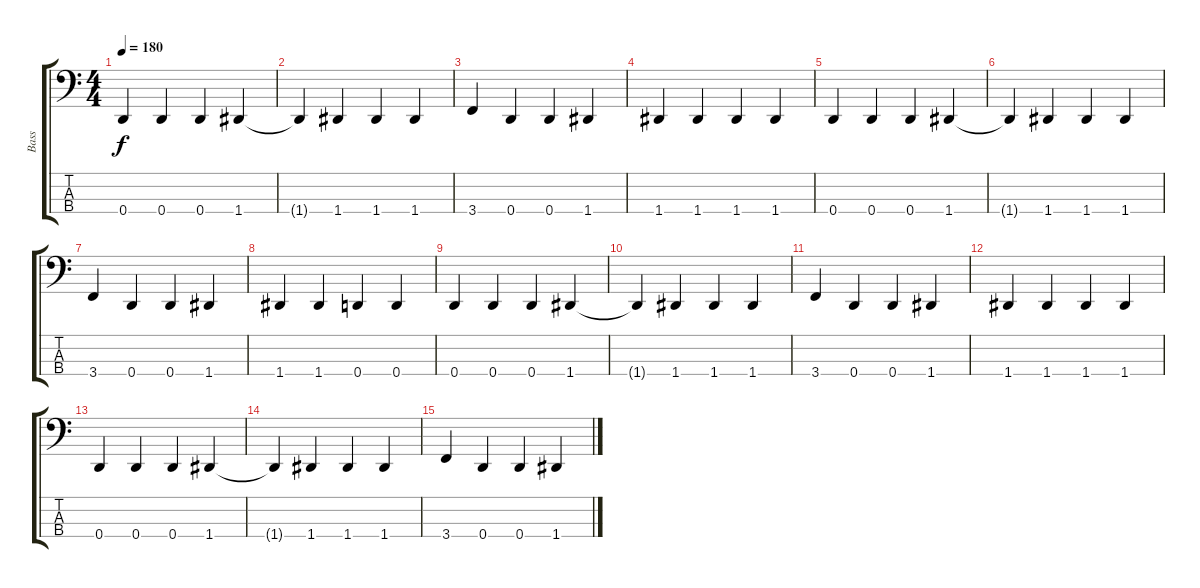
\track ("Bass" "Bass") {instrument electricbassfinger}
\staff {score tabs}
\tuning (G2 D2 A1 D1) {hide}
\ts (4 4)
\tempo 180
\clef f4
\ks c
0.4.4{dy f} 0.4.4 0.4.4 1.4.4 |
1.4{t}.4 1.4.4 1.4.4 1.4.4 |
3.4.4 0.4.4 0.4.4 1.4.4 |
1.4.4 1.4.4 1.4.4 1.4.4 |
0.4.4 0.4.4 0.4.4 1.4.4 |
1.4{t}.4 1.4.4 1.4.4 1.4.4 |
3.4.4 0.4.4 0.4.4 1.4.4 |
1.4.4 1.4.4 0.4.4 0.4.4 |
0.4.4 0.4.4 0.4.4 1.4.4 |
1.4{t}.4 1.4.4 1.4.4 1.4.4 |
3.4.4 0.4.4 0.4.4 1.4.4 |
1.4.4 1.4.4 1.4.4 1.4.4 |
0.4.4 0.4.4 0.4.4 1.4.4 |
1.4{t}.4 1.4.4 1.4.4 1.4.4 |
3.4.4 0.4.4 0.4.4 1.4.4
